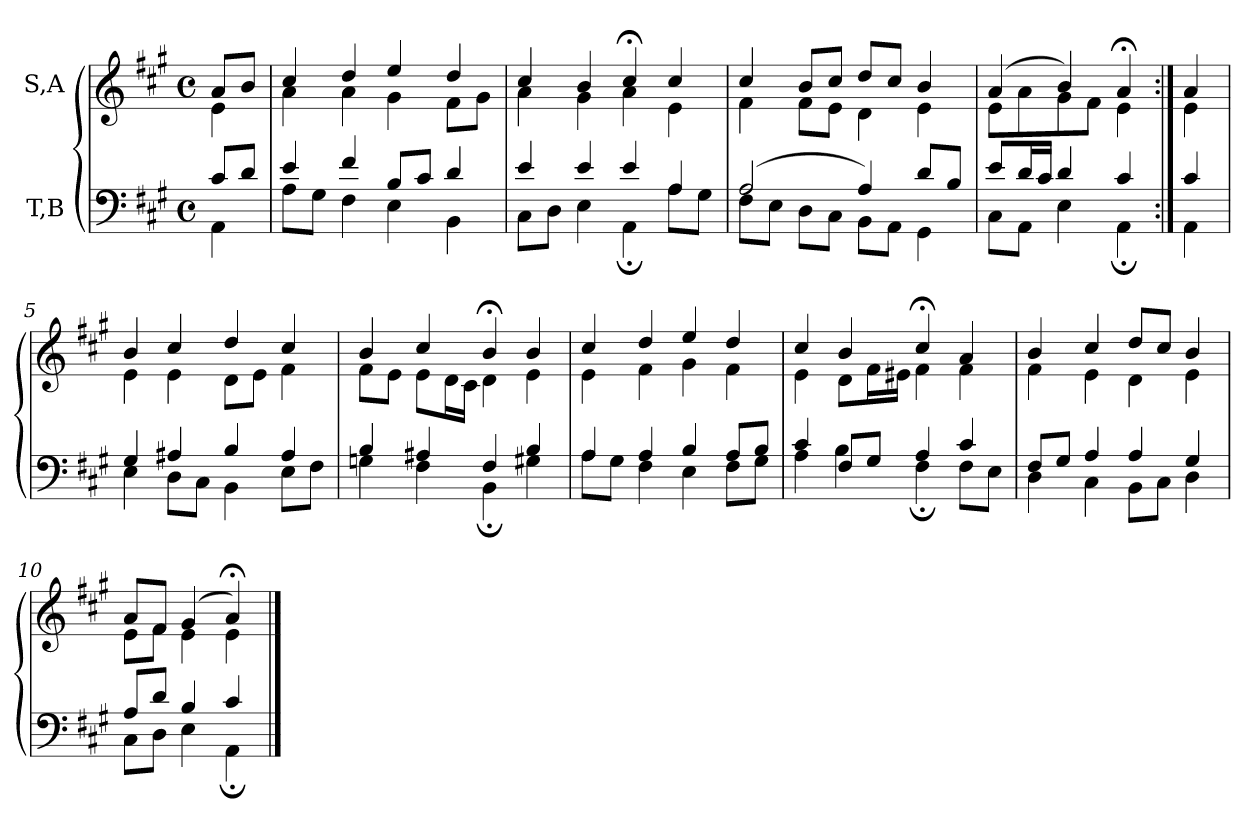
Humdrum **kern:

**kern	**kern
*part2	*part1
*staff2	*staff1
*I"T,B	*I"S,A
*clefF4	*clefG2
*k[f#c#g#]	*k[f#c#g#]
*M4/4	*M4/4
*met(c)	*met(c)
=	=
*^	*^
8c#L	4AA	8aL	4e
8dJ	.	8bJ	.
=1	=1	=1	=1
4e	8AL	4cc#	4a
.	8G#J	.	.
4f#	4F#	4dd	4a
8BL	4E	4ee	4g#
8c#J	.	.	.
4d	4BB	4dd	8f#L
.	.	.	8g#J
=2	=2	=2	=2
4e	8C#L	4cc#	4a
.	8DJ	.	.
4e	4E	4b	4g#
4e	4AA;	4cc#;<	4a
4A	8AL	4cc#	4e
.	8G#J	.	.
=3	=3	=3	=3
(>2A	8F#L	4cc#	4f#
.	8EJ	.	.
.	8DL	8bL	8f#L
.	8C#J	8cc#J	8eJ
4A)	8BBL	8ddL	4d
.	8AAJ	8cc#J	.
8dL	4GG#	4b	4e
8BJ	.	.	.
=4a	=4a	=4a	=4a
8eL	8C#L	(>4a	8eL
16dL	8AAJ	.	8a
16c#JJ	.	.	.
4d	4E	4b)	8g#
.	.	.	8f#J
4c#	4AA;	4a;<	4e
=4b:|!	=4b:|!	=4b:|!	=4b:|!
4c#	4AA	4a	4e
=5	=5	=5	=5
4G#	4E	4b	4e
4A#X	8DL	4cc#	4e
.	8C#J	.	.
4B	4BB	4dd	8dL
.	.	.	8eJ
4A#	8EL	4cc#	4f#
.	8F#J	.	.
=6	=6	=6	=6
4B	4Gn	4b	8f#L
.	.	.	8eJ
4A#X	4F#	4cc#	8eL
.	.	.	16dL
.	.	.	16c#JJ
4F#	4BB;	4b;<	4d
4B	4G#X	4b	4e
=7	=7	=7	=7
4A	8AL	4cc#	4e
.	8G#J	.	.
4A	4F#	4dd	4f#
4B	4E	4ee	4g#
8AL	8F#L	4dd	4f#
8BJ	8G#J	.	.
=8	=8	=8	=8
4c#	4A	4cc#	4e
8F#L	4B	4b	8dL
8G#J	.	.	16f#L
.	.	.	16e#XJJ
4A	4F#;	4cc#;<	4f#
4c#	8F#L	4a	4f#
.	8EJ	.	.
=9	=9	=9	=9
8F#L	4D	4b	4f#
8G#J	.	.	.
4A	4C#	4cc#	4e
4A	8BBL	8ddL	4d
.	8C#J	8cc#J	.
4G#	4D	4b	4e
=10	=10	=10	=10
8AL	8C#L	8aL	8eL
8dJ	8DJ	8f#J	8f#J
4B	4E	(>4g#	4e
4c#	4AA;	4a;<)	4e
*v	*v	*	*
*	*v	*v
==	==
*-	*-
